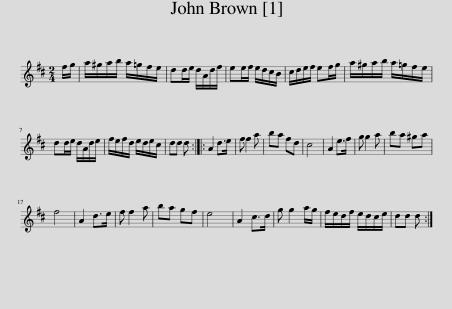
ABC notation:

X:1
L:1/8
M:2/4
I:linebreak $
K:D
V:1 treble
V:1
 f/g/ | a/^g/a/b/ a/=g/f/e/ | dd/e/ d/A/d/f/ | ee/f/ e/d/c/B/ | c/d/e/f/ ef/g/ | %5
 a/^g/a/b/ a/=g/f/e/ |$ dd/e/ d/A/d/e/ | f/e/f/d/ e/d/e/c/ | dd d :: A2 d>e | %10
 f f2 a | ba fd | c4 | A2 e>f | g g2 a | %15
 ba ^ga |$ f4 | A2 d>e | f f2 a | ba gf | %20
 e4 | A2 c>d | g g2 a/g/ | f/e/d/f/ e/d/c/e/ | dd d :| %25
